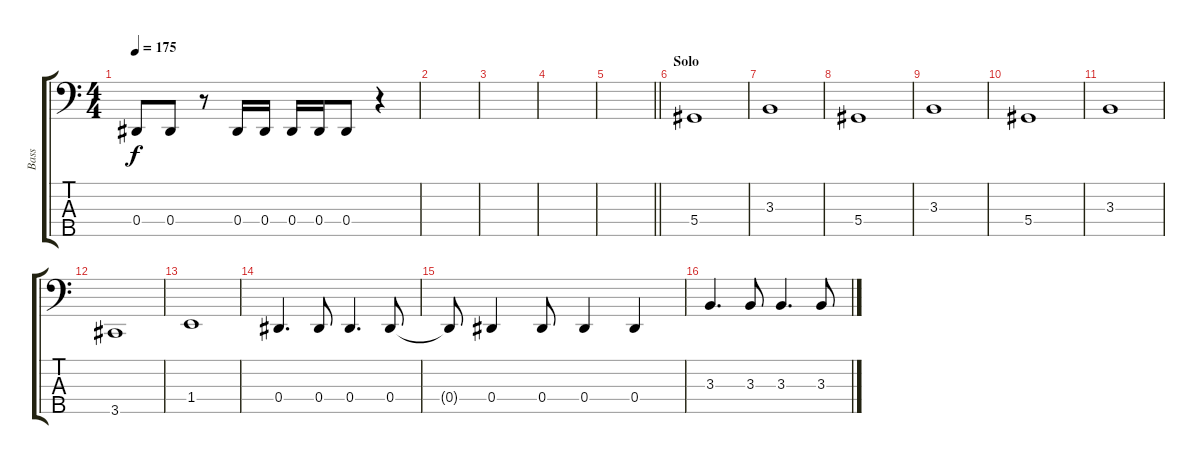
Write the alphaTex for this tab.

\track ("Bass" "Bass") {instrument electricbassfinger}
\staff {score tabs}
\tuning (Gb2 Db2 Ab1 Eb1 Bb0) {hide}
\ts (4 4)
\tempo 175
\clef f4
\ks c
0.4.8{dy f} 0.4.8 r.8 0.4.16 0.4.16 0.4.16 0.4.16 0.4.8 r.4 |
|
|
|
\barLineRight lightlight
|
\section ("" "Solo")
5.4.1 |
3.3.1 |
5.4.1 |
3.3.1 |
5.4.1 |
3.3.1 |
3.5.1 |
1.4.1 |
0.4.4{d} 0.4.8 0.4.4{d} 0.4.8 |
0.4{t}.8 0.4.4 0.4.8 0.4.4 0.4.4 |
3.3.4{d} 3.3.8 3.3.4{d} 3.3.8
